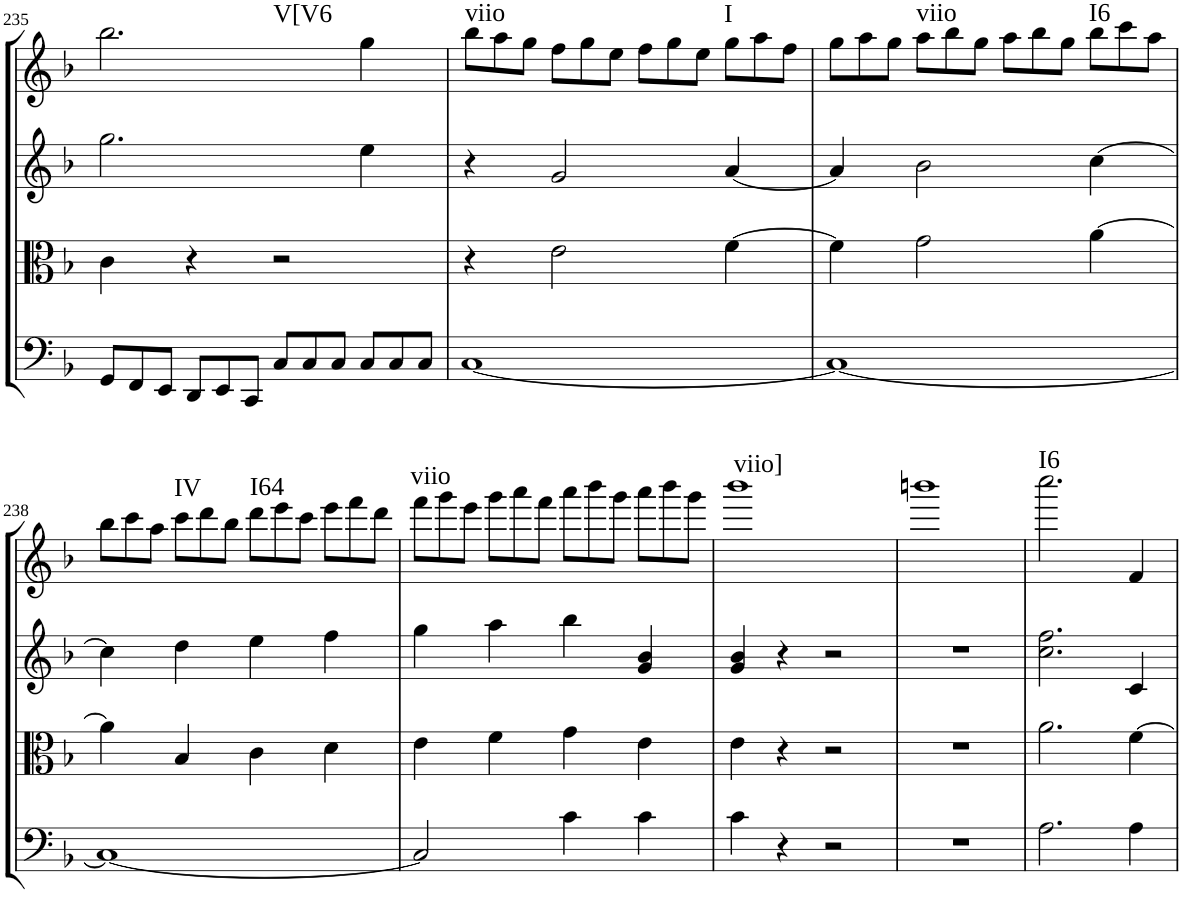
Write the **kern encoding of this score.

**kern	**kern	**kern	**kern	**harte
*part4	*part3	*part2	*part1	*part1
*staff4	*staff3	*staff2	*staff1	*
*I"Cello	*I"Viola	*I"2nd Violin	*I"1st Violin	*
*	*I'Vla	*I'Vln	*I'Vln	*
!!LO:PB:g=z
*clefF4	*clefC3	*clefG2	*clefG2	*
*k[b-]	*k[b-]	*k[b-]	*k[b-]	*
*M4/4	*M4/4	*M4/4	*M4/4	*
*met(c)	*met(c)	*met(c)	*met(c)	*
*Xtuplet	*	*	*	*
=235	=235	=235	=235	=235
!	!	!	!	!LO:H:kt=V[V6
12GG/L	4c\	2.gg\	2.bb-\	N
12FF/	.	.	.	.
12EE/J	.	.	.	.
12DD/L	4r	.	.	.
12EE/	.	.	.	.
12CC/J	.	.	.	.
12C/L	2r	.	.	.
12C/	.	.	.	.
12C/J	.	.	.	.
12C/L	.	4ee\	4gg\	.
12C/	.	.	.	.
12C/J	.	.	.	.
=236	=236	=236	=236	=236
*	*	*	*Xtuplet	*
!	!	!	!	!LO:H:kt=viio
[1C	4r	4r	12bb-\L	N
.	.	.	12aa\	.
.	.	.	12gg\J	.
.	2e\	2g/	12ff\L	.
.	.	.	12gg\	.
.	.	.	12ee\J	.
.	.	.	12ff\L	.
.	.	.	12gg\	.
.	.	.	12ee\J	.
!	!	!	!	!LO:H:kt=I
.	[4f\	[4a/	12gg\L	N
.	.	.	12aa\	.
.	.	.	12ff\J	.
=237	=237	=237	=237	=237
1C_	4f\]	4a/]	12gg\L	.
.	.	.	12aa\	.
.	.	.	12gg\J	.
!	!	!	!	!LO:H:kt=viio
.	2g\	2b-\	12aa\L	N
.	.	.	12bb-\	.
.	.	.	12gg\J	.
.	.	.	12aa\L	.
.	.	.	12bb-\	.
.	.	.	12gg\J	.
!	!	!	!	!LO:H:kt=I6
.	[4a\	[4cc\	12bb-\L	N
.	.	.	12ccc\	.
.	.	.	12aa\J	.
!!LO:LB:g=z
=238	=238	=238	=238	=238
1C_	4a\]	4cc\]	12bb-\L	.
.	.	.	12ccc\	.
.	.	.	12aa\J	.
!	!	!	!	!LO:H:kt=IV
.	4B-/	4dd\	12ccc\L	N
.	.	.	12ddd\	.
.	.	.	12bb-\J	.
!	!	!	!	!LO:H:kt=I64
.	4c\	4ee\	12ddd\L	N
.	.	.	12eee\	.
.	.	.	12ccc\J	.
.	4d\	4ff\	12eee\L	.
.	.	.	12fff\	.
.	.	.	12ddd\J	.
=239	=239	=239	=239	=239
!	!	!	!	!LO:H:kt=viio
2C/]	4e\	4gg\	12fff\L	N
.	.	.	12ggg\	.
.	.	.	12eee\J	.
.	4f\	4aa\	12ggg\L	.
.	.	.	12aaa\	.
.	.	.	12fff\J	.
4c\	4g\	4bb-\	12aaa\L	.
.	.	.	12bbb-\	.
.	.	.	12ggg\J	.
4c\	4e\	4g/ 4b-/	12aaa\L	.
.	.	.	12bbb-\	.
.	.	.	12ggg\J	.
=240	=240	=240	=240	=240
!	!	!	!	!LO:H:kt=viio]
4c\	4e\	4g/ 4b-/	1bbb-	N
4r	4r	4r	.	.
2r	2r	2r	.	.
=241	=241	=241	=241	=241
1r	1r	1r	1bbbn	.
=242	=242	=242	=242	=242
!	!	!	!	!LO:H:kt=I6
2.A\	2.a\	2.cc\ 2.ff\	2.cccc\	N
4A\	[4f\	4c/	4f/	.
=	=	=	=	=
*-	*-	*-	*-	*-
